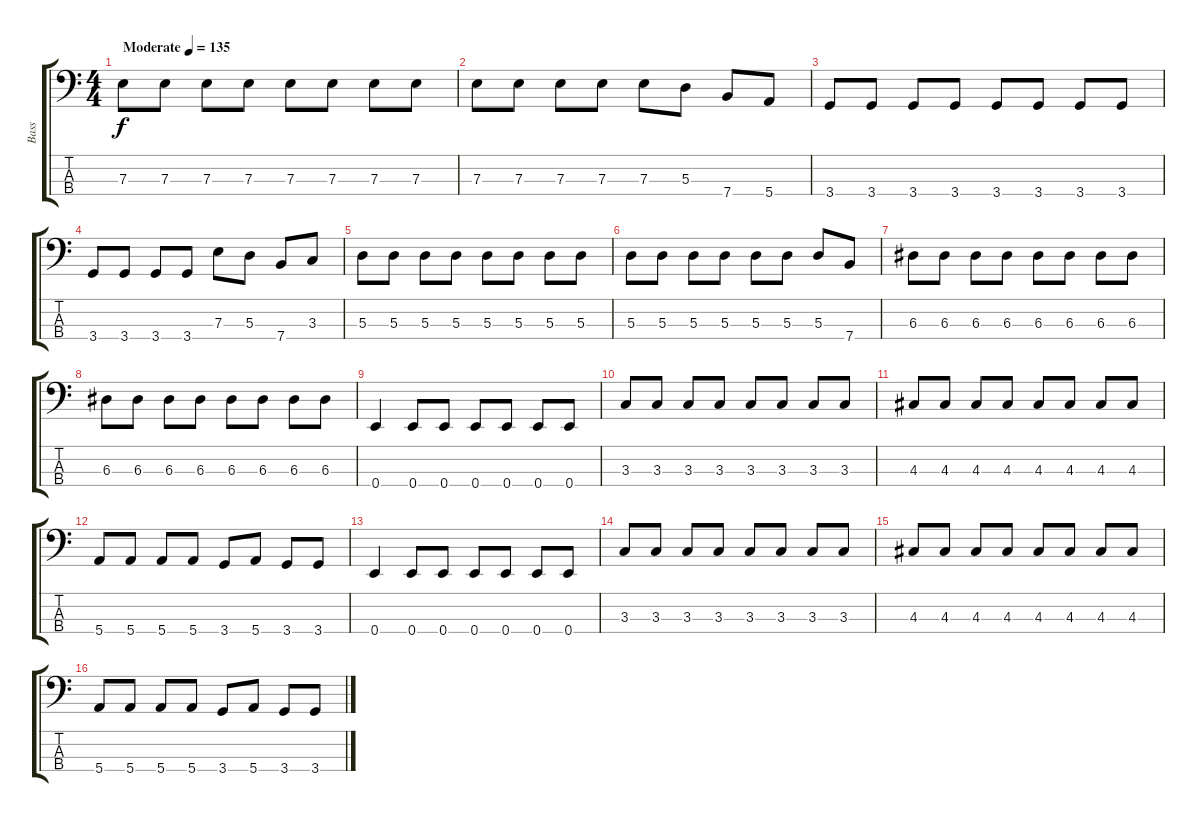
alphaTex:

\track ("Bass" "Bass") {instrument electricbassfinger}
\staff {score tabs}
\tuning (G2 D2 A1 E1) {hide}
\ts (4 4)
\tempo (135 "Moderate")
\clef f4
\ks c
7.3.8{dy f instrument electricbassfinger} 7.3.8 7.3.8 7.3.8 7.3.8 7.3.8 7.3.8 7.3.8 |
7.3.8 7.3.8 7.3.8 7.3.8 7.3.8 5.3.8 7.4.8 5.4.8 |
3.4.8 3.4.8 3.4.8 3.4.8 3.4.8 3.4.8 3.4.8 3.4.8 |
3.4.8 3.4.8 3.4.8 3.4.8 7.3.8 5.3.8 7.4.8 3.3.8 |
5.3.8 5.3.8 5.3.8 5.3.8 5.3.8 5.3.8 5.3.8 5.3.8 |
5.3.8 5.3.8 5.3.8 5.3.8 5.3.8 5.3.8 5.3.8 7.4.8 |
6.3.8 6.3.8 6.3.8 6.3.8 6.3.8 6.3.8 6.3.8 6.3.8 |
6.3.8 6.3.8 6.3.8 6.3.8 6.3.8 6.3.8 6.3.8 6.3.8 |
0.4.4 0.4.8 0.4.8 0.4.8 0.4.8 0.4.8 0.4.8 |
3.3.8 3.3.8 3.3.8 3.3.8 3.3.8 3.3.8 3.3.8 3.3.8 |
4.3.8 4.3.8 4.3.8 4.3.8 4.3.8 4.3.8 4.3.8 4.3.8 |
5.4.8 5.4.8 5.4.8 5.4.8 3.4.8 5.4.8 3.4.8 3.4.8 |
0.4.4 0.4.8 0.4.8 0.4.8 0.4.8 0.4.8 0.4.8 |
3.3.8 3.3.8 3.3.8 3.3.8 3.3.8 3.3.8 3.3.8 3.3.8 |
4.3.8 4.3.8 4.3.8 4.3.8 4.3.8 4.3.8 4.3.8 4.3.8 |
5.4.8 5.4.8 5.4.8 5.4.8 3.4.8 5.4.8 3.4.8 3.4.8
